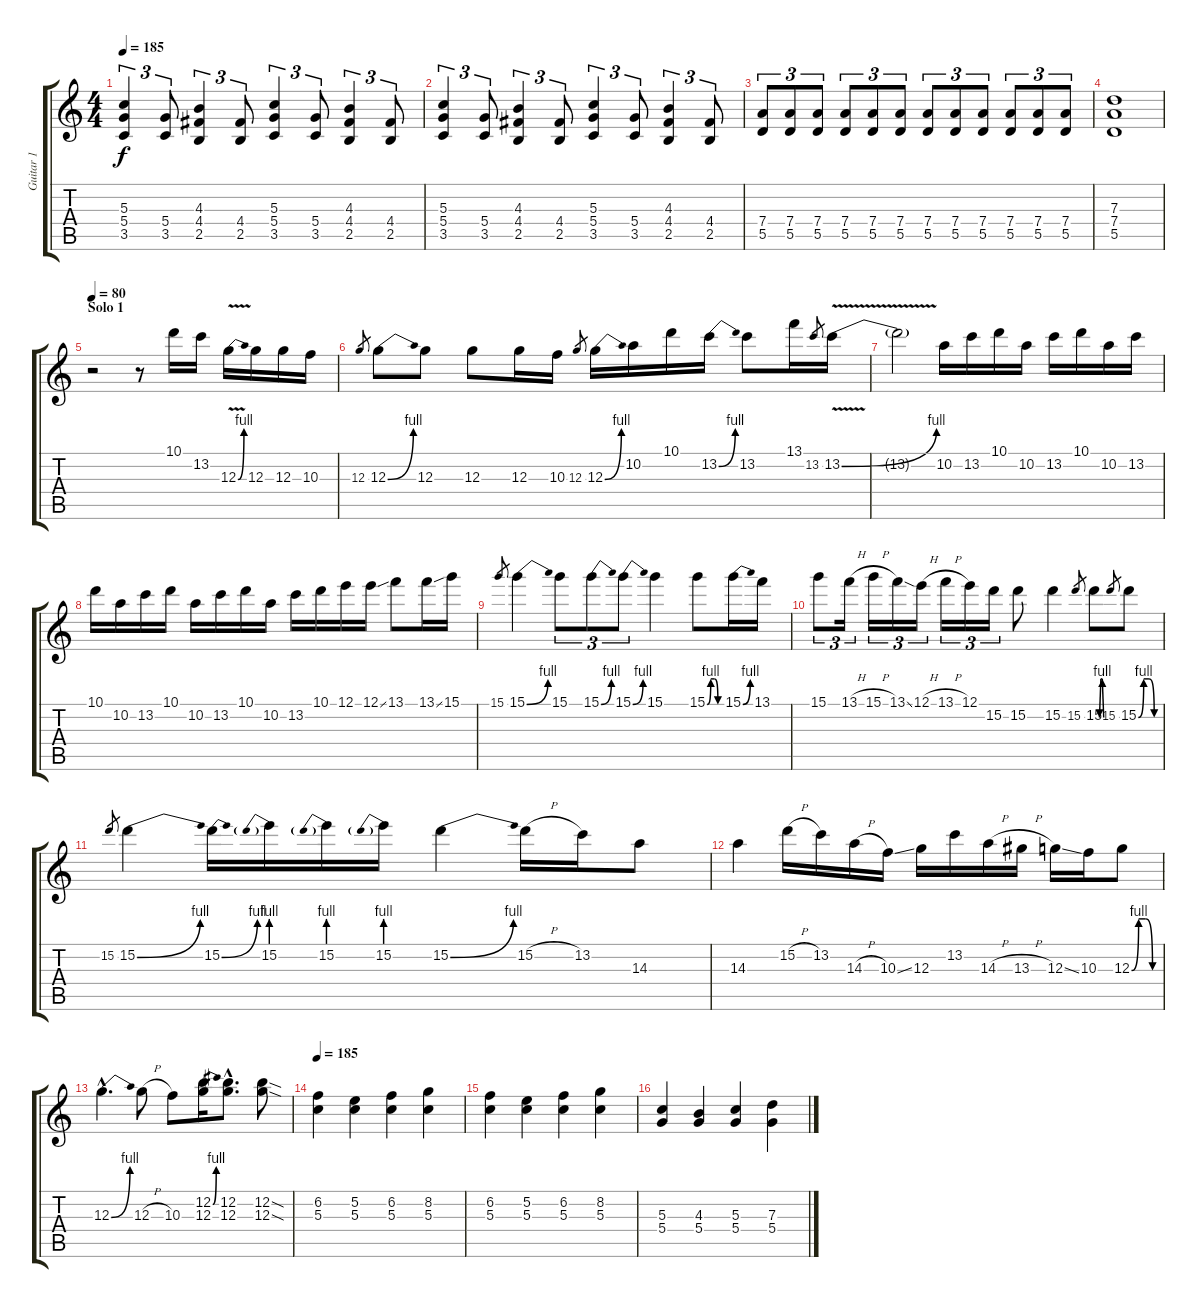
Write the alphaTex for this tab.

\track ("Guitar 1" "Guitar 1") {instrument distortionguitar}
\staff {score tabs}
\tuning (E4 B3 G3 D3 A2 E2) {hide}
\ts (4 4)
\tempo 185
\clef g2
\ks c
(5.3 5.4 3.5).4{tu (3 2) dy f} (5.4 3.5).8{tu (3 2)} (4.3 4.4 2.5).4{tu (3 2)} (4.4 2.5).8{tu (3 2)} (5.3 5.4 3.5).4{tu (3 2)} (5.4 3.5).8{tu (3 2)} (4.3 4.4 2.5).4{tu (3 2)} (4.4 2.5).8{tu (3 2)} |
(5.3 5.4 3.5).4{tu (3 2)} (5.4 3.5).8{tu (3 2)} (4.3 4.4 2.5).4{tu (3 2)} (4.4 2.5).8{tu (3 2)} (5.3 5.4 3.5).4{tu (3 2)} (5.4 3.5).8{tu (3 2)} (4.3 4.4 2.5).4{tu (3 2)} (4.4 2.5).8{tu (3 2)} |
(7.4 5.5).8{tu (3 2)} (7.4 5.5).8{tu (3 2)} (7.4 5.5).8{tu (3 2)} (7.4 5.5).8{tu (3 2)} (7.4 5.5).8{tu (3 2)} (7.4 5.5).8{tu (3 2)} (7.4 5.5).8{tu (3 2)} (7.4 5.5).8{tu (3 2)} (7.4 5.5).8{tu (3 2)} (7.4 5.5).8{tu (3 2)} (7.4 5.5).8{tu (3 2)} (7.4 5.5).8{tu (3 2)} |
(7.3 7.4 5.5).1 |
\section ("" "Solo 1")
\tempo 80
r.2 r.8 10.1.16 13.2.16 12.3{be (bend 0 0 60 4) v}.16 12.3.16 12.3.16 10.3.16 |
12.3.8{gr} 12.3{be (bend 0 0 60 4)}.8 12.3.8 12.3.8 12.3.16 10.3.16 12.3.8{gr} 12.3{be (bend 0 0 60 4)}.16 10.2.16 10.1.16 13.2{be (bend 0 0 60 4)}.16 13.2.8 13.1.16 13.2.8{gr} 13.2{be (bend 0 0 60 4) v}.16 |
13.2{t}.2 10.2.16 13.2.16 10.1.16 10.2.16 13.2.16 10.1.16 10.2.16 13.2.16 |
10.1.16 10.2.16 13.2.16 10.1.16 10.2.16 13.2.16 10.1.16 10.2.16 13.2.16 10.1.16 12.1.16 12.1{ss}.16 13.1.8 13.1{ss}.16 15.1.16 |
15.1.8{gr} 15.1{be (bend 0 0 60 4)}.4 15.1.8{tu (3 2)} 15.1{be (bend 0 0 60 4)}.8{tu (3 2)} 15.1{be (bend 0 0 60 4)}.8{tu (3 2)} 15.1.4 15.1{be (custom 0 0 15 4 30 4 45 0 60 0)}.8 15.1{be (bend 0 0 60 4)}.16 13.1.16 |
15.1.8{tu (3 2)} 13.1{h}.16{tu (3 2)} 15.1{h}.16{tu (3 2)} 13.1{ss}.16{tu (3 2)} 12.1{h}.16{tu (3 2)} 13.1{h}.16{tu (3 2)} 12.1.16{tu (3 2)} 15.2.16{tu (3 2)} 15.2.8 15.2.4 15.2.8{gr} 15.2{be (custom 0 0 15 4 30 4 45 0 60 0)}.8 15.2.8{gr} 15.2{be (custom 0 0 15 4 30 4 45 0 60 0)}.8 |
15.2.8{gr} 15.2{be (bend 0 0 60 4)}.4 15.2{be (bend 0 0 60 4)}.16 15.2{be (prebend 0 4 60 4)}.16 15.2{be (prebend 0 4 60 4)}.16 15.2{be (prebend 0 4 60 4)}.16 15.2{be (bend 0 0 60 4)}.4 15.2{h}.16 13.2.16 14.3.8 |
14.3.4 15.2{h}.16 13.2.16 14.3{h}.16 10.3{ss}.16 12.3.16 13.2.16 14.3{h}.16 13.3{h}.16 12.3{ss}.16 10.3.16 12.3{be (custom 0 0 15 4 30 4 45 0 60 0)}.8 |
12.3{be (bend 0 0 60 4) hac}.4{d} 12.3{h}.8 10.3.8 (12.2{be (bend 0 0 60 4)} 12.3).16 (12.2{hac} 12.3{hac}).8{d} (12.2{sod} 12.3{sod}).8 |
\tempo 185
(6.2 5.3).4{volume 8} (5.2 5.3).4 (6.2 5.3).4 (8.2 5.3).4 |
(6.2 5.3).4 (5.2 5.3).4 (6.2 5.3).4 (8.2 5.3).4 |
(5.3 5.4).4 (4.3 5.4).4 (5.3 5.4).4 (7.3 5.4).4
